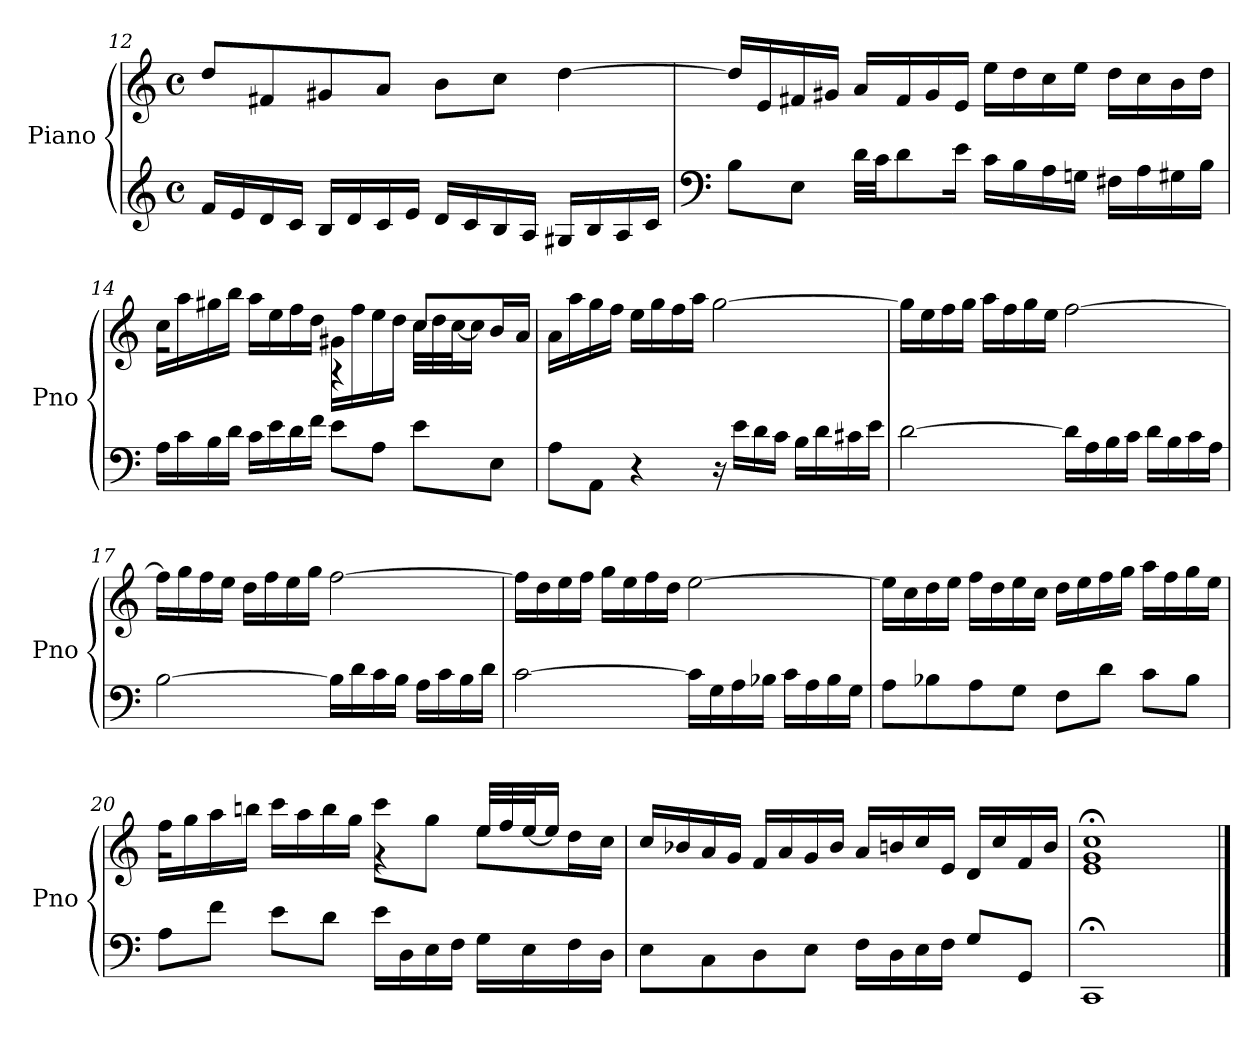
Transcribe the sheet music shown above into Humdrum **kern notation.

**kern	**kern
*part1	*part1
*staff2	*staff1
*I"Piano	*
*I'Pno	*
*clefG2	*clefG2
*k[]	*k[]
*M4/4	*M4/4
*met(c)	*met(c)
=12	=12
16f/LL	8dd/L
16e/	.
16d/	8f#X/
16c/JJ	.
16B/LL	8g#X/
16d/	.
16c/	8a/J
16e/JJ	.
16d/LL	8b\L
16c/	.
16B/	8cc\J
16A/JJ	.
16G#X/LL	[4dd\
16B/	.
16A/	.
16c/JJ	.
!!LO:LB:g=z
=13	=13
*clefF4	*
8B\L	16dd/LL]
.	16e/
8E\J	16f#X/
.	16g#X/JJ
32d\LLL	16a/LL
32c\JJ	.
8d\	16f#/
.	16g#/
16e\Jk	16e/JJ
16c\LL	16ee\LL
16B\	16dd\
16A\	16cc\
16Gn\JJ	16ee\JJ
16F#X\LL	16dd\LL
16A\	16cc\
16G#X\	16b\
16B\JJ	16dd\JJ
=14	=14
*	*^
16A\LL	16cc\LL	2r
16c\	16aa\	.
16B\	16gg#X\	.
16d\JJ	16bb\JJ	.
16c\LL	16aa\LL	.
16e\	16ee\	.
16d\	16ff\	.
16f\JJ	16dd\JJ	.
8e\L	16g#X\LL	4r
.	16ff\	.
8A\J	16ee\	.
.	16dd\JJ	.
8e\L	8cc/L	32cc\LLL
.	.	32dd\
.	.	[32cc\J
.	.	16cc\JJ]
8E\J	16b/L	.
.	.	16.ryy
.	16a/JJ	.
*	*v	*v
!!LO:LB:g=z
=15	=15
8A\L	16a\LL
.	16aa\
8AA\J	16gg\
.	16ff\JJ
4r	16ee\LL
.	16gg\
.	16ff\
.	16aa\JJ
16r	[2gg\
16e\LL	.
16d\	.
16c\JJ	.
16B\LL	.
16d\	.
16c#X\	.
16e\JJ	.
=16	=16
[2d\	16gg\LL]
.	16ee\
.	16ff\
.	16gg\JJ
.	16aa\LL
.	16ff\
.	16gg\
.	16ee\JJ
16d\LL]	[2ff\
16A\	.
16B\	.
16c\JJ	.
16d\LL	.
16B\	.
16c\	.
16A\JJ	.
!!LO:LB:g=z
=17	=17
[2B\	16ff\LL]
.	16gg\
.	16ff\
.	16ee\JJ
.	16dd\LL
.	16ff\
.	16ee\
.	16gg\JJ
16B\LL]	[2ff\
16d\	.
16c\	.
16B\JJ	.
16A\LL	.
16c\	.
16B\	.
16d\JJ	.
=18	=18
[2c\	16ff\LL]
.	16dd\
.	16ee\
.	16ff\JJ
.	16gg\LL
.	16ee\
.	16ff\
.	16dd\JJ
16c\LL]	[2ee\
16G\	.
16A\	.
16B-X\JJ	.
16c\LL	.
16A\	.
16B-\	.
16G\JJ	.
!!LO:LB:g=z
=19	=19
8A\L	16ee\LL]
.	16cc\
8B-X\	16dd\
.	16ee\JJ
8A\	16ff\LL
.	16dd\
8G\J	16ee\
.	16cc\JJ
8F\L	16dd\LL
.	16ee\
8d\J	16ff\
.	16gg\JJ
8c\L	16aa\LL
.	16ff\
8B-\J	16gg\
.	16ee\JJ
!!LO:LB:g=z
=20	=20
*	*^
8A\L	16ff\LL	2r
.	16gg\	.
8f\J	16aa\	.
.	16bbn\JJ	.
8e\L	16ccc\LL	.
.	16aa\	.
8d\J	16bb\	.
.	16gg\JJ	.
16e\LL	8ccc\L	4r
16D\	.	.
16E\	8gg\J	.
16F\JJ	.	.
16G\LL	8ee\L	32ee/LLL
.	.	32ff/
16E\	.	[32ee/J
.	.	16ee/JJ]
16F\	16dd\L	.
.	.	16.ryy
16D\JJ	16cc\JJ	.
*	*v	*v
=21	=21
8E\L	16cc/LL
.	16b-X/
8C\	16a/
.	16g/JJ
8D\	16f/LL
.	16a/
8E\J	16g/
.	16b-/JJ
16F\LL	16a/LL
16D\	16bn/
16E\	16cc/
16F\JJ	16e/JJ
8G/L	16d/LL
.	16cc/
8GG/J	16f/
.	16b/JJ
=22	=22
1CC;<	1e;< 1g;< 1cc;<
==	==
*-	*-
